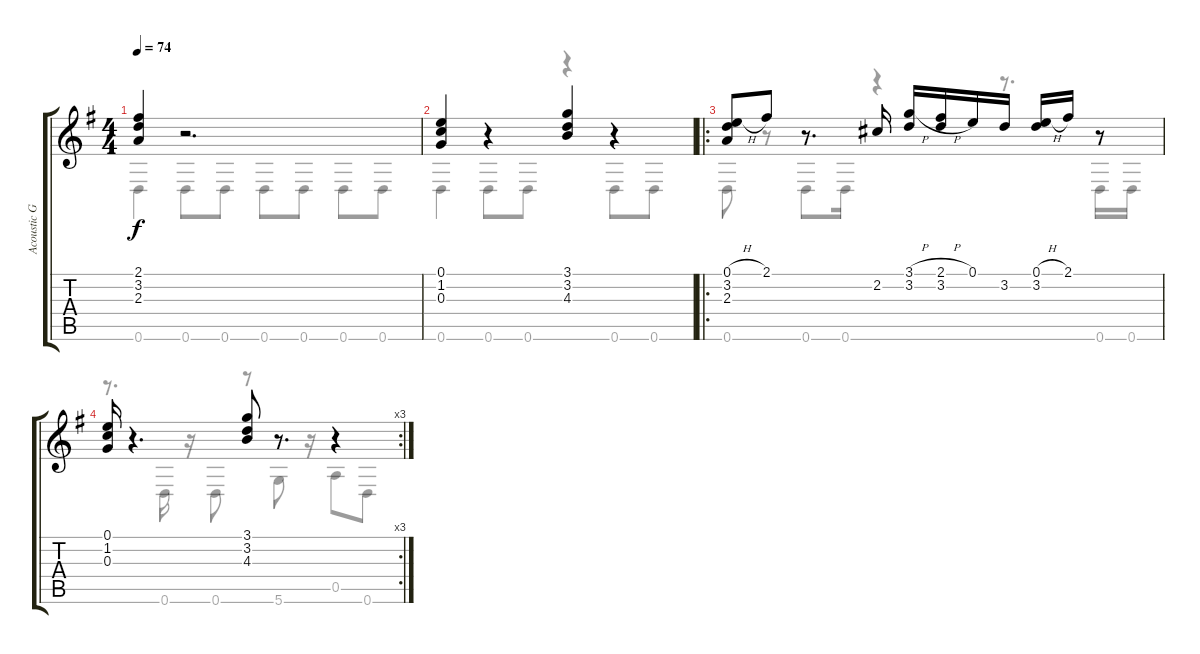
\track ("Acoustic Guitar" "Acoustic G") {instrument acousticguitarsteel}
\staff {score tabs}
\tuning (E4 B3 G3 D3 A2 D2) {hide}
\voice
\ts (4 4)
\tempo 74
\clef g2
\ks g
(2.1 3.2 2.3).4{dy f} r.2{d} |
(0.1 1.2 0.3).4 r.4 (3.1 3.2 4.3).4 r.4 |
\ro
(0.1{h} 3.2 2.3).8 2.1.8 r.8{d} 2.2.16 (3.1{h} 3.2).16 (2.1{h} 3.2).16 0.1.16 3.2.16 (0.1{h} 3.2).16 2.1.16 r.8 |
\rc 3
(0.1 1.2 0.3).16 r.4{d} (3.1 3.2 4.3).8 r.8{d} r.4
\voice
\clef g2
\ottava regular
\simile none
\ks g
0.6.4{dy f} 0.6.8 0.6.8 0.6.8 0.6.8 0.6.8 0.6.8 |
0.6.4 0.6.8 0.6.8 r.4 0.6.8 0.6.8 |
0.6.8 r.8 0.6.8 0.6.16 r.4 r.8{d} 0.6.16 0.6.16 |
r.8{d} 0.6.16 r.16 0.6.8 r.8 5.6.8 r.16 0.5.8 0.6.8
